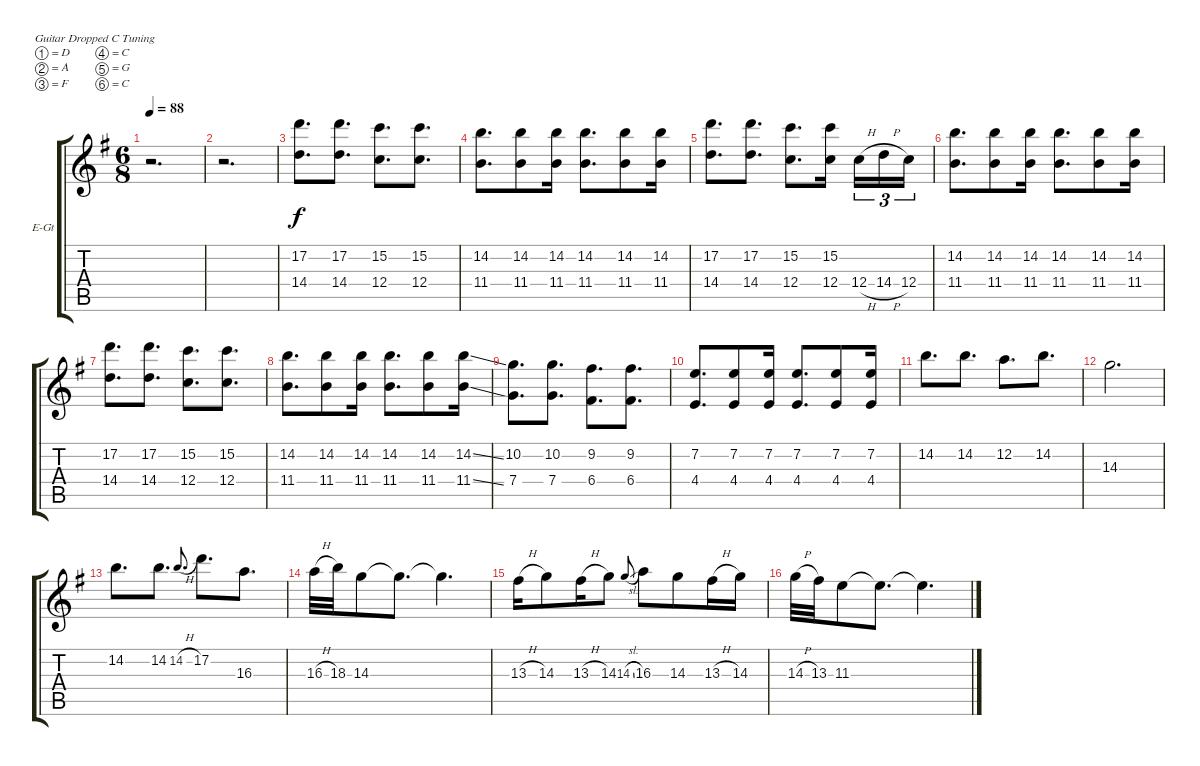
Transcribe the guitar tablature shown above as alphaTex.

\bracketExtendMode groupsimilarinstruments
\firstSystemTrackNameOrientation horizontal
\otherSystemsTrackNameOrientation horizontal
\track ("Lead Overdub" "E-Gt") {instrument distortionguitar}
\staff {score tabs}
\tuning (D4 A3 F3 C3 G2 C2)
\ts (6 8)
\tempo 88
\clef g2
\ks eminor
r.2{d dy f} |
r.2{d} |
(14.4 17.2).8{d} (17.2 14.4).8{d} (12.4 15.2).8{d} (15.2 12.4).8{d} |
(11.4 14.2).8{d} (14.2 11.4).8 (14.2 11.4).16 (11.4 14.2).8{d} (14.2 11.4).8 (14.2 11.4).16 |
(14.4 17.2).8{d} (17.2 14.4).8{d} (12.4 15.2).8{d} (15.2 12.4).16 12.4{h}.16{tu (3 2)} 14.4{h}.16{tu (3 2)} 12.4.16{tu (3 2)} |
(14.2 11.4).8{d} (14.2 11.4).8 (14.2 11.4).16 (11.4 14.2).8{d} (14.2 11.4).8 (14.2 11.4).16 |
(14.4 17.2).8{d} (17.2 14.4).8{d} (12.4 15.2).8{d} (15.2 12.4).8{d} |
(11.4 14.2).8{d} (14.2 11.4).8 (14.2 11.4).16 (11.4 14.2).8{d} (14.2 11.4).8 (14.2{ss} 11.4{ss}).16 |
(7.4 10.2).8{d} (10.2 7.4).8{d} (6.4 9.2).8{d} (9.2 6.4).8{d} |
(4.4 7.2).8{d} (7.2 4.4).8 (7.2 4.4).16 (4.4 7.2).8{d} (7.2 4.4).8 (7.2 4.4).16 |
14.2.8{d} 14.2.8{d} 12.2.8{d} 14.2.8{d} |
14.3.2{d} |
14.2.8{d} 14.2.8{d} 14.2{h}.8{d gr onbeat} 17.2.8{d} 16.3.8{d} |
16.3{h}.32 18.3.32 14.3.8 14.3{t}.8{d} 14.3{t}.4{d} |
13.3{h}.16 14.3.8 13.3{h}.16 14.3.8 14.3{sl}.8{gr onbeat} 16.3.8 14.3.8 13.3{h}.16 14.3.16 |
14.3{h}.32 13.3.32 11.3.8 11.3{t}.8{d} 11.3{t}.4{d}
